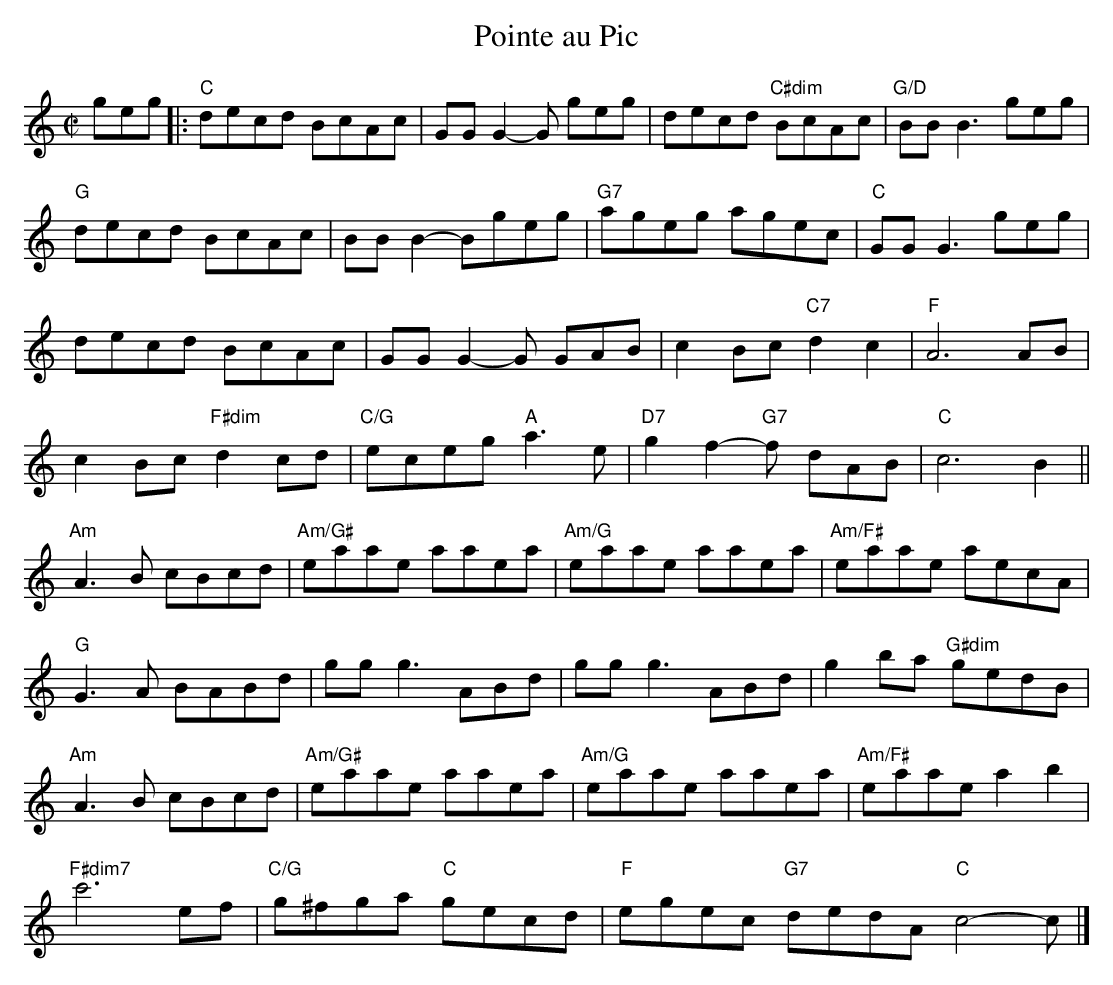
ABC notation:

X:1
T: Pointe au Pic
K:C
M:C|
L:1/8
geg |:"C"decd BcAc |GG G2-G geg |decd "C#dim"BcAc |"G/D"BB B3 geg |
"G"decd BcAc |BB B2- Bgeg |"G7"ageg agec |"C"GG G3 geg |
decd BcAc |GG G2- G GAB |c2 Bc "C7"d2 c2 |"F"A6 AB |
c2 Bc "F#dim"d2 cd |"C/G"eceg "A"a3 e |"D7"g2 f2- "G7"f dAB |"C"c6 B2 ||
"Am"A3 B cBcd |"Am/G#"eaae aaea |"Am/G"eaae aaea |"Am/F#"eaae aecA |
"G"G3 A BABd |gg g3 ABd |gg g3 ABd |g2ba "G#dim"gedB |
"Am"A3 B cBcd |"Am/G#"eaae aaea |"Am/G"eaae aaea |"Am/F#"eaae a2 b2 |
"F#dim7"c'6 ef |"C/G"g^fga "C"gecd |"F"egec "G7"dedA "C"c4-c|]
